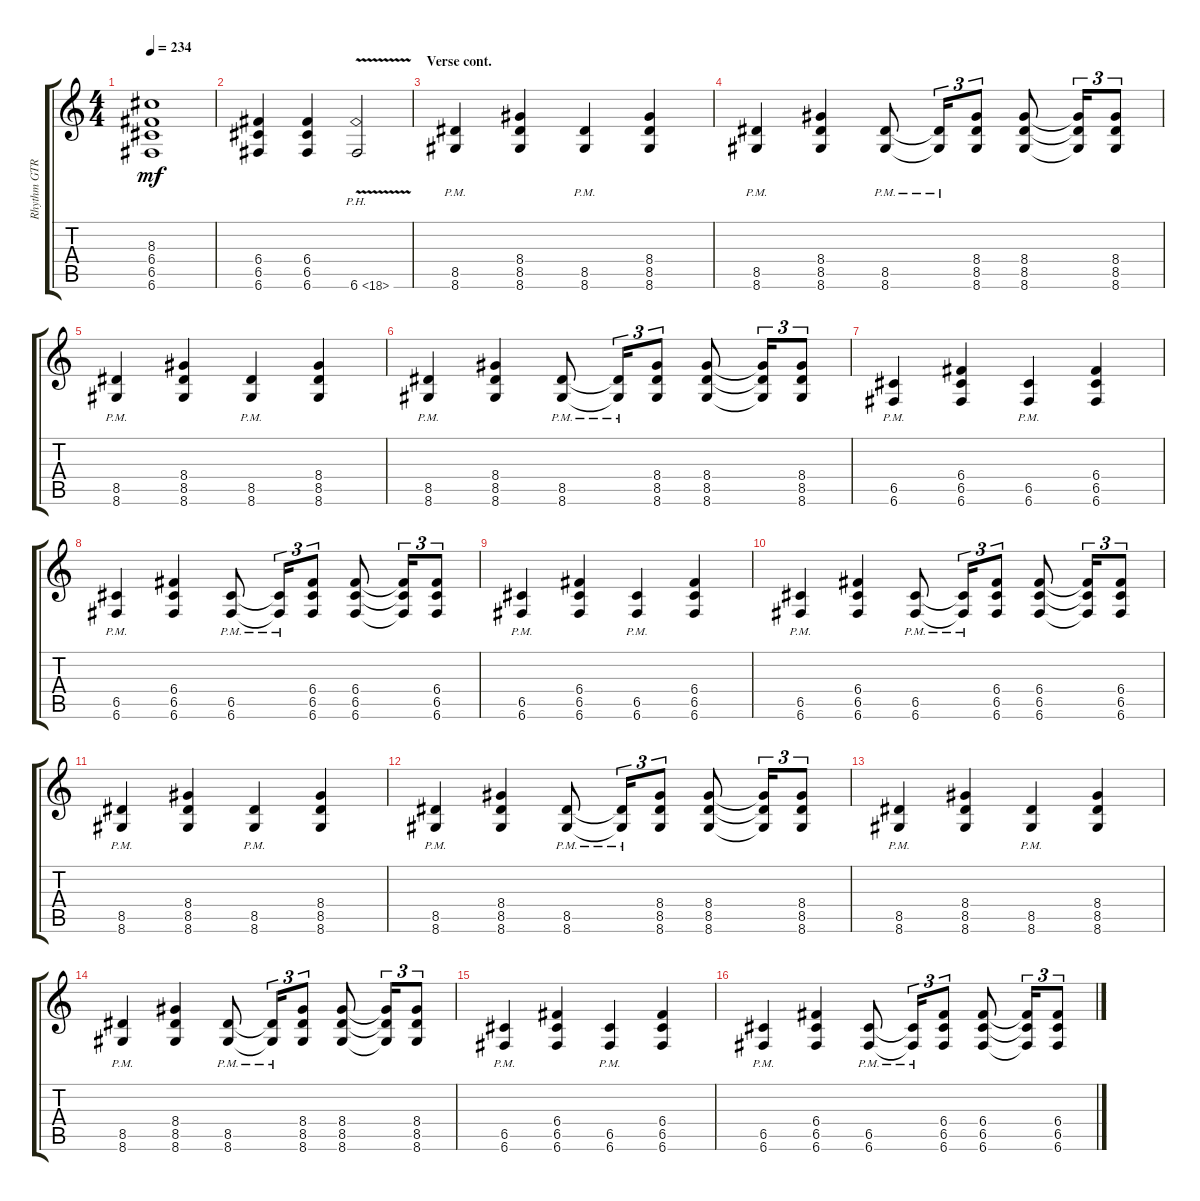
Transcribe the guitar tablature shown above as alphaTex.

\track ("Rhythm GTR 2" "Rhythm GTR") {instrument distortionguitar}
\staff {score tabs}
\tuning (D4 A3 F3 C3 G2 C2) {hide}
\ts (4 4)
\tempo 234
\clef g2
\ks aminor
(8.3{t} 6.4{t} 6.5{t} 6.6{t}).1{dy mf} |
(6.4 6.5 6.6).4 (6.4 6.5 6.6).4 6.6{ph 12 v}.2 |
\section ("" "Verse cont.")
(8.5{pm} 8.6{pm}).4 (8.4 8.5 8.6).4 (8.5{pm} 8.6{pm}).4 (8.4 8.5 8.6).4 |
(8.5{pm} 8.6{pm}).4 (8.4 8.5 8.6).4 (8.5{pm} 8.6{pm}).8 (8.5{pm t} 8.6{pm t}).16{tu (3 2)} (8.4 8.5 8.6).8{tu (3 2)} (8.4 8.5 8.6).8 (8.4{t} 8.5{t} 8.6{t}).16{tu (3 2)} (8.4 8.5 8.6).8{tu (3 2)} |
(8.5{pm} 8.6{pm}).4 (8.4 8.5 8.6).4 (8.5{pm} 8.6{pm}).4 (8.4 8.5 8.6).4 |
(8.5{pm} 8.6{pm}).4 (8.4 8.5 8.6).4 (8.5{pm} 8.6{pm}).8 (8.5{pm t} 8.6{pm t}).16{tu (3 2)} (8.4 8.5 8.6).8{tu (3 2)} (8.4 8.5 8.6).8 (8.4{t} 8.5{t} 8.6{t}).16{tu (3 2)} (8.4 8.5 8.6).8{tu (3 2)} |
(6.5{pm} 6.6{pm}).4 (6.4 6.5 6.6).4 (6.5{pm} 6.6{pm}).4 (6.4 6.5 6.6).4 |
(6.5{pm} 6.6{pm}).4 (6.4 6.5 6.6).4 (6.5{pm} 6.6{pm}).8 (6.5{pm t} 6.6{pm t}).16{tu (3 2)} (6.4 6.5 6.6).8{tu (3 2)} (6.4 6.5 6.6).8 (6.4{t} 6.5{t} 6.6{t}).16{tu (3 2)} (6.4 6.5 6.6).8{tu (3 2)} |
(6.5{pm} 6.6{pm}).4 (6.4 6.5 6.6).4 (6.5{pm} 6.6{pm}).4 (6.4 6.5 6.6).4 |
(6.5{pm} 6.6{pm}).4 (6.4 6.5 6.6).4 (6.5{pm} 6.6{pm}).8 (6.5{pm t} 6.6{pm t}).16{tu (3 2)} (6.4 6.5 6.6).8{tu (3 2)} (6.4 6.5 6.6).8 (6.4{t} 6.5{t} 6.6{t}).16{tu (3 2)} (6.4 6.5 6.6).8{tu (3 2)} |
(8.5{pm} 8.6{pm}).4 (8.4 8.5 8.6).4 (8.5{pm} 8.6{pm}).4 (8.4 8.5 8.6).4 |
(8.5{pm} 8.6{pm}).4 (8.4 8.5 8.6).4 (8.5{pm} 8.6{pm}).8 (8.5{pm t} 8.6{pm t}).16{tu (3 2)} (8.4 8.5 8.6).8{tu (3 2)} (8.4 8.5 8.6).8 (8.4{t} 8.5{t} 8.6{t}).16{tu (3 2)} (8.4 8.5 8.6).8{tu (3 2)} |
(8.5{pm} 8.6{pm}).4 (8.4 8.5 8.6).4 (8.5{pm} 8.6{pm}).4 (8.4 8.5 8.6).4 |
(8.5{pm} 8.6{pm}).4 (8.4 8.5 8.6).4 (8.5{pm} 8.6{pm}).8 (8.5{pm t} 8.6{pm t}).16{tu (3 2)} (8.4 8.5 8.6).8{tu (3 2)} (8.4 8.5 8.6).8 (8.4{t} 8.5{t} 8.6{t}).16{tu (3 2)} (8.4 8.5 8.6).8{tu (3 2)} |
(6.5{pm} 6.6{pm}).4 (6.4 6.5 6.6).4 (6.5{pm} 6.6{pm}).4 (6.4 6.5 6.6).4 |
(6.5{pm} 6.6{pm}).4 (6.4 6.5 6.6).4 (6.5{pm} 6.6{pm}).8 (6.5{pm t} 6.6{pm t}).16{tu (3 2)} (6.4 6.5 6.6).8{tu (3 2)} (6.4 6.5 6.6).8 (6.4{t} 6.5{t} 6.6{t}).16{tu (3 2)} (6.4 6.5 6.6).8{tu (3 2)}
